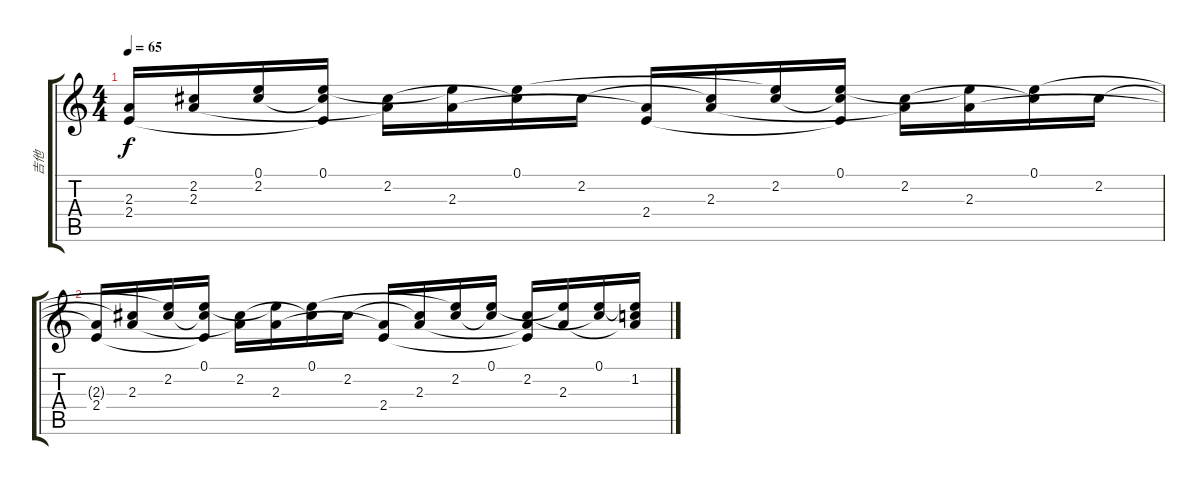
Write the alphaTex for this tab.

\track ("吉他" "吉他") {instrument acousticguitarnylon}
\staff {score tabs}
\tuning (E4 B3 G3 D3 A2 E2) {hide}
\ts (4 4)
\tempo 65
\clef g2
\ks c
(2.3{t} 2.4).16{dy f volume 10} (2.2{t} 2.3).16 (0.1{t} 2.2).16 (0.1 2.2{t} 2.4{t}).16 (2.2 2.3{t}).16 (0.1{t} 2.3).16 (0.1 2.2{t}).16 2.2.16 (2.3{t} 2.4).16{volume 7} (2.2{t} 2.3).16 (0.1{t} 2.2).16 (0.1 2.2{t} 2.4{t}).16 (2.2 2.3{t}).16 (0.1{t} 2.3).16 (0.1 2.2{t}).16 2.2.16 |
(2.3{t} 2.4).16{volume 4} (2.2{t} 2.3).16 (0.1{t} 2.2).16 (0.1 2.2{t} 2.4{t}).16 (2.2 2.3{t}).16 (0.1{t} 2.3).16 (0.1 2.2{t}).16 2.2.16 (2.3{t} 2.4).16{volume 1} (2.2{t} 2.3).16 (0.1{t} 2.2).16 (0.1 2.2{t}).16 (2.2 2.3{t} 2.4{t}).16 (0.1{t} 2.3).16 (0.1 2.2{t}).16 (0.1{t} 1.2 2.3{t}).16
